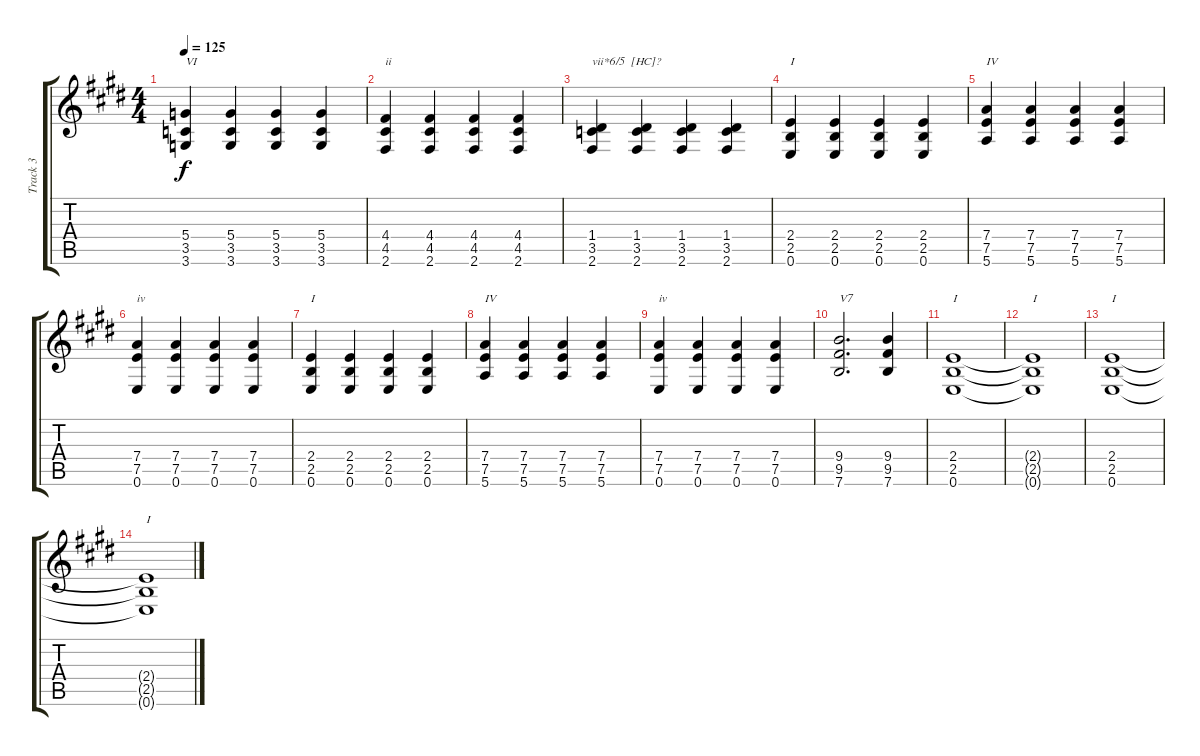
\track ("Track 3" "Track 3") {instrument overdrivenguitar}
\staff {score tabs}
\tuning (E4 B3 G3 D3 A2 E2) {hide}
\ts (4 4)
\tempo 125
\clef g2
\ks e
(5.4 3.5 3.6).4{txt "VI" dy f} (5.4 3.5 3.6).4 (5.4 3.5 3.6).4 (5.4 3.5 3.6).4 |
(4.4 4.5 2.6).4{txt "ii"} (4.4 4.5 2.6).4 (4.4 4.5 2.6).4 (4.4 4.5 2.6).4 |
(1.4 3.5 2.6).4{txt "vii*6/5  [HC]?"} (1.4 3.5 2.6).4 (1.4 3.5 2.6).4 (1.4 3.5 2.6).4 |
(2.4 2.5 0.6).4{txt "I"} (2.4 2.5 0.6).4 (2.4 2.5 0.6).4 (2.4 2.5 0.6).4 |
(7.4 7.5 5.6).4{txt "IV"} (7.4 7.5 5.6).4 (7.4 7.5 5.6).4 (7.4 7.5 5.6).4 |
(7.4 7.5 0.6).4{txt "iv"} (7.4 7.5 0.6).4 (7.4 7.5 0.6).4 (7.4 7.5 0.6).4 |
(2.4 2.5 0.6).4{txt "I"} (2.4 2.5 0.6).4 (2.4 2.5 0.6).4 (2.4 2.5 0.6).4 |
(7.4 7.5 5.6).4{txt "IV"} (7.4 7.5 5.6).4 (7.4 7.5 5.6).4 (7.4 7.5 5.6).4 |
(7.4 7.5 0.6).4{txt "iv"} (7.4 7.5 0.6).4 (7.4 7.5 0.6).4 (7.4 7.5 0.6).4 |
(9.4 9.5 7.6).2{d txt "V7"} (9.4 9.5 7.6).4 |
(2.4 2.5 0.6).1{txt "I"} |
(2.4{t} 2.5{t} 0.6{t}).1{txt "I"} |
(2.4 2.5 0.6).1{txt "I"} |
(2.4{t} 2.5{t} 0.6{t}).1{txt "I"}
